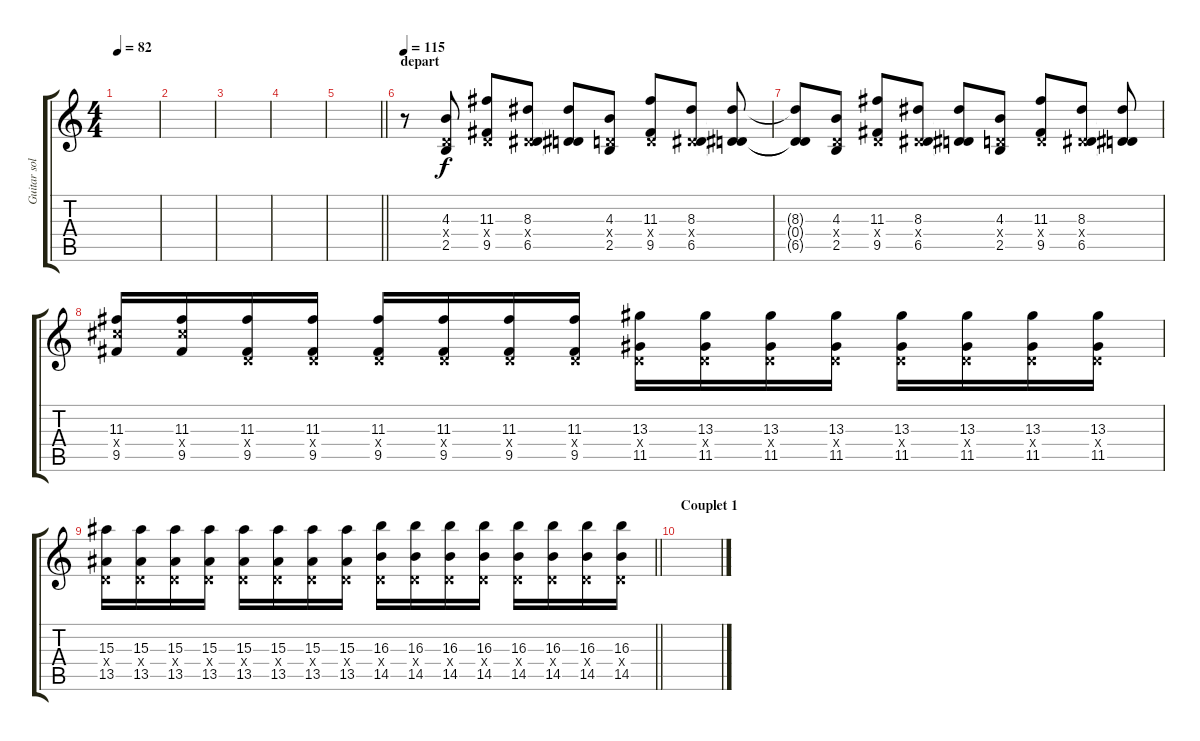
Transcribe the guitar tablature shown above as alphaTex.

\track ("Guitar solo (Deryck)" "Guitar sol") {instrument overdrivenguitar}
\staff {score tabs}
\tuning (E4 B3 G3 D3 A2 E2) {hide}
\ts (4 4)
\tempo 82
\clef g2
\ks c
|
|
|
|
\barLineRight lightlight
|
\section ("" "depart")
\tempo 120
\tempo 115
r.8 (4.3 0.4{x} 2.5).8 (11.3 0.4{x} 9.5).8 (8.3 0.4{x} 6.5).8 (8.3{t} 0.4{t} 6.5{t}).8 (4.3 0.4{x} 2.5).8 (11.3 0.4{x} 9.5).8 (8.3 0.4{x} 6.5).8 (8.3{t} 0.4{t} 6.5{t}).8 |
(8.3{t} 0.4{t} 6.5{t}).8 (4.3 0.4{x} 2.5).8 (11.3 0.4{x} 9.5).8 (8.3 0.4{x} 6.5).8 (8.3{t} 0.4{t} 6.5{t}).8 (4.3 0.4{x} 2.5).8 (11.3 0.4{x} 9.5).8 (8.3 0.4{x} 6.5).8 (8.3{t} 0.4{t} 6.5{t}).8 |
(11.3 11.4{x} 9.5).16 (11.3 11.4{x} 9.5).16 (11.3 0.4{x} 9.5).16 (11.3 0.4{x} 9.5).16 (11.3 0.4{x} 9.5).16 (11.3 0.4{x} 9.5).16 (11.3 0.4{x} 9.5).16 (11.3 0.4{x} 9.5).16 (13.3 0.4{x} 11.5).16 (13.3 0.4{x} 11.5).16 (13.3 0.4{x} 11.5).16 (13.3 0.4{x} 11.5).16 (13.3 0.4{x} 11.5).16 (13.3 0.4{x} 11.5).16 (13.3 0.4{x} 11.5).16 (13.3 0.4{x} 11.5).16 |
\barLineRight lightlight
(15.3 0.4{x} 13.5).16 (15.3 0.4{x} 13.5).16 (15.3 0.4{x} 13.5).16 (15.3 0.4{x} 13.5).16 (15.3 0.4{x} 13.5).16 (15.3 0.4{x} 13.5).16 (15.3 0.4{x} 13.5).16 (15.3 0.4{x} 13.5).16 (16.3 0.4{x} 14.5).16 (16.3 0.4{x} 14.5).16 (16.3 0.4{x} 14.5).16 (16.3 0.4{x} 14.5).16 (16.3 0.4{x} 14.5).16 (16.3 0.4{x} 14.5).16 (16.3 0.4{x} 14.5).16 (16.3 0.4{x} 14.5).16 |
\section ("" "Couplet 1")
